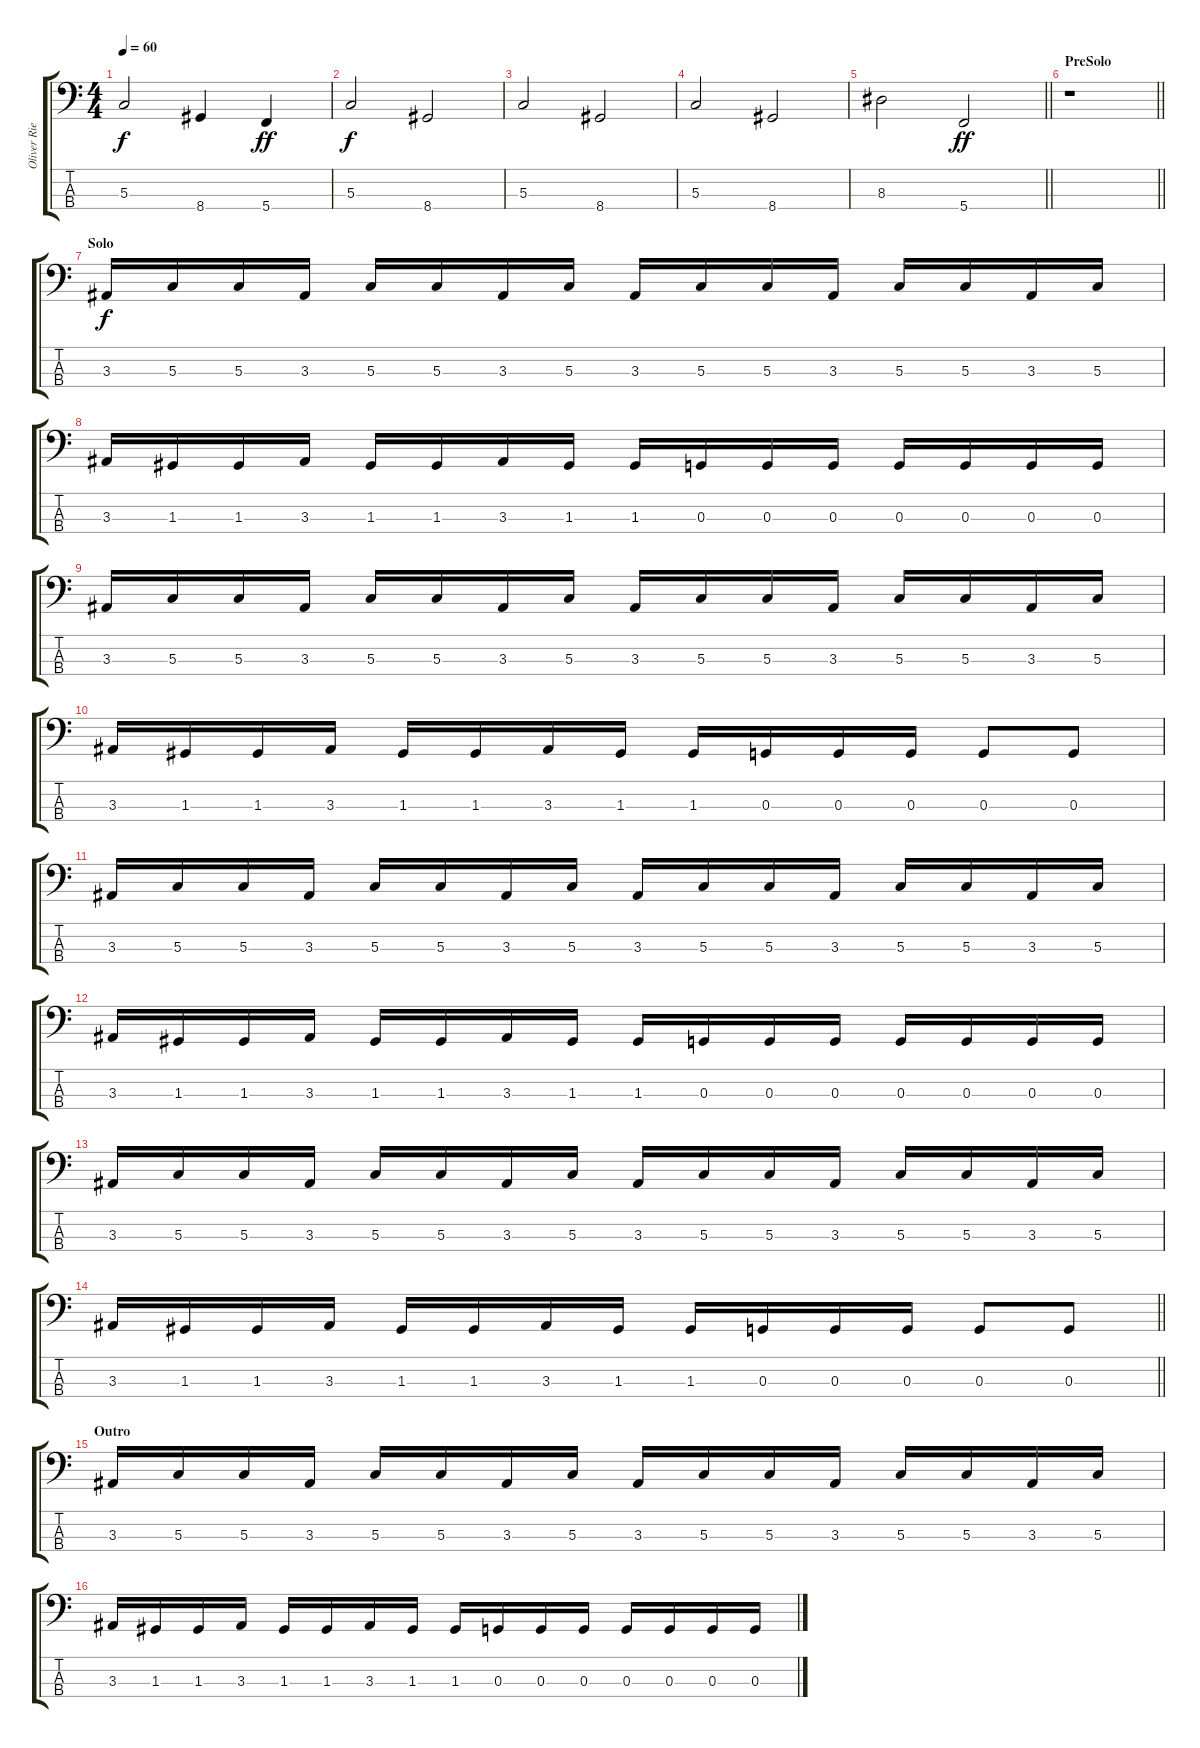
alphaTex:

\track ("Oliver Riedel" "Oliver Rie") {instrument electricbassfinger}
\staff {score tabs}
\tuning (F2 C2 G1 C1) {hide}
\ts (4 4)
\tempo 60
\clef f4
\ks c
5.3.2{dy f} 8.4.4 5.4.4{dy ff} |
5.3.2{dy f} 8.4.2 |
5.3.2 8.4.2 |
5.3.2 8.4.2 |
\barLineRight lightlight
8.3.2 5.4.2{dy ff} |
\section ("" "PreSolo")
\barLineRight lightlight
r.1 |
\section ("" "Solo")
3.3.16{dy f} 5.3.16 5.3.16 3.3.16 5.3.16 5.3.16 3.3.16 5.3.16 3.3.16 5.3.16 5.3.16 3.3.16 5.3.16 5.3.16 3.3.16 5.3.16 |
3.3.16 1.3.16 1.3.16 3.3.16 1.3.16 1.3.16 3.3.16 1.3.16 1.3.16 0.3.16 0.3.16 0.3.16 0.3.16 0.3.16 0.3.16 0.3.16 |
3.3.16 5.3.16 5.3.16 3.3.16 5.3.16 5.3.16 3.3.16 5.3.16 3.3.16 5.3.16 5.3.16 3.3.16 5.3.16 5.3.16 3.3.16 5.3.16 |
3.3.16 1.3.16 1.3.16 3.3.16 1.3.16 1.3.16 3.3.16 1.3.16 1.3.16 0.3.16 0.3.16 0.3.16 0.3.8 0.3.8 |
3.3.16 5.3.16 5.3.16 3.3.16 5.3.16 5.3.16 3.3.16 5.3.16 3.3.16 5.3.16 5.3.16 3.3.16 5.3.16 5.3.16 3.3.16 5.3.16 |
3.3.16 1.3.16 1.3.16 3.3.16 1.3.16 1.3.16 3.3.16 1.3.16 1.3.16 0.3.16 0.3.16 0.3.16 0.3.16 0.3.16 0.3.16 0.3.16 |
3.3.16 5.3.16 5.3.16 3.3.16 5.3.16 5.3.16 3.3.16 5.3.16 3.3.16 5.3.16 5.3.16 3.3.16 5.3.16 5.3.16 3.3.16 5.3.16 |
\barLineRight lightlight
3.3.16 1.3.16 1.3.16 3.3.16 1.3.16 1.3.16 3.3.16 1.3.16 1.3.16 0.3.16 0.3.16 0.3.16 0.3.8 0.3.8 |
\section ("" "Outro")
3.3.16 5.3.16 5.3.16 3.3.16 5.3.16 5.3.16 3.3.16 5.3.16 3.3.16 5.3.16 5.3.16 3.3.16 5.3.16 5.3.16 3.3.16 5.3.16 |
3.3.16 1.3.16 1.3.16 3.3.16 1.3.16 1.3.16 3.3.16 1.3.16 1.3.16 0.3.16 0.3.16 0.3.16 0.3.16 0.3.16 0.3.16 0.3.16
